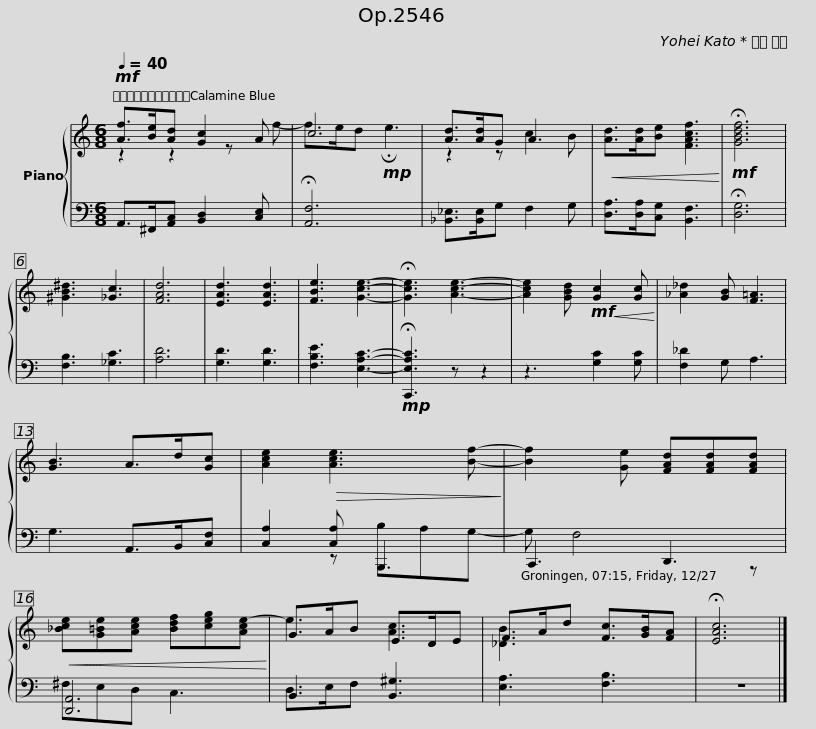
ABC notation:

X:1
%%score { ( 1 2 ) | ( 3 4 ) }
L:1/8
Q:1/4=40
M:6/8
I:linebreak $
K:C
V:1 treble
V:2 treble
V:3 bass
V:4 bass
V:1
!mf! [Af]>[Be][Ad] [Gc]2 A | c6 | [Ad]>[Ad]G A3 |!<(! [Ad]>[Ad][Be] [FAcf]3!<)! |!mf! !fermata![GBdf]6 | %5
 [^GB^d]3 [_Gc]3 | [FAd]6 |$ [EAd]3 [EAd]3 | [FBe]3 [Gce]3- | !fermata![Gce]3 [Ace]3- | %10
 [Ace]2 [GBd]!mf!!<(! [Gc]2 [Gc]!<)! | [_A_d]2 [GB] [F=A]3 | [GB]3 A>d[Gc] | [Ace]2!>(! [Ace]3 [Bf]-!>)! |$ [Bf]2 [Ge] [FAd][FAd][FAd] | %15
!<(! [_Bce][G=Be][Ace] [Bdf][ceg][Ace-]!<)! | G>AB E>DE | F>Ad [Fc]>[GB][FA] | !fermata![EAc]6 |] %19
V:2
 z2 z2 z f- | f>ed!mp! !fermata!e3 | z2 z c2 B | x6 | x6 | %5
 x6 | x6 |$ x6 | x6 | x6 | %10
 x6 | x6 | x6 | x6 |$ x6 | %15
 x6 | e3 [Ac]3 | [_DB]3 x3 | x6 |] %19
V:3
 A,,>^F,,[A,,C,] [B,,D,]2 [C,E,] | !fermata![A,,F,]6 | [_B,,_E,]>[B,,E,]G, F,2 G, | [D,A,]>[D,A,][C,G,] [B,,F,]3 | !fermata![D,G,]6 | %5
 [F,B,]3 [_G,C]3 | [A,D]6 |$ [G,D]3 [G,D]3 | [F,B,E]3 [E,A,C]3- |!mp! !fermata![C,,E,A,C]3 z z2 | %10
 z3 [G,C]2 [G,C] | [F,_D]2 G, A,3 | G,3 A,,>B,,[C,F,] | [C,A,]2 [C,A,] B,,,3 |$ C,,3 D,,3 | %15
 [D,,A,,]6 | B,,3 [B,,^G,]3 | [E,A,]3 [F,B,]3 | z6 |] %19
V:4
 x6 | x6 | x6 | x6 | x6 | %5
 x6 | x6 |$ x6 | x6 | x6 | %10
 x6 | x6 | x6 | x2 z B,A,G,- |$ G, F,4 z | %15
 ^F,E,D, C,3 | D,>E,F, x3 | x6 | x6 |] %19
